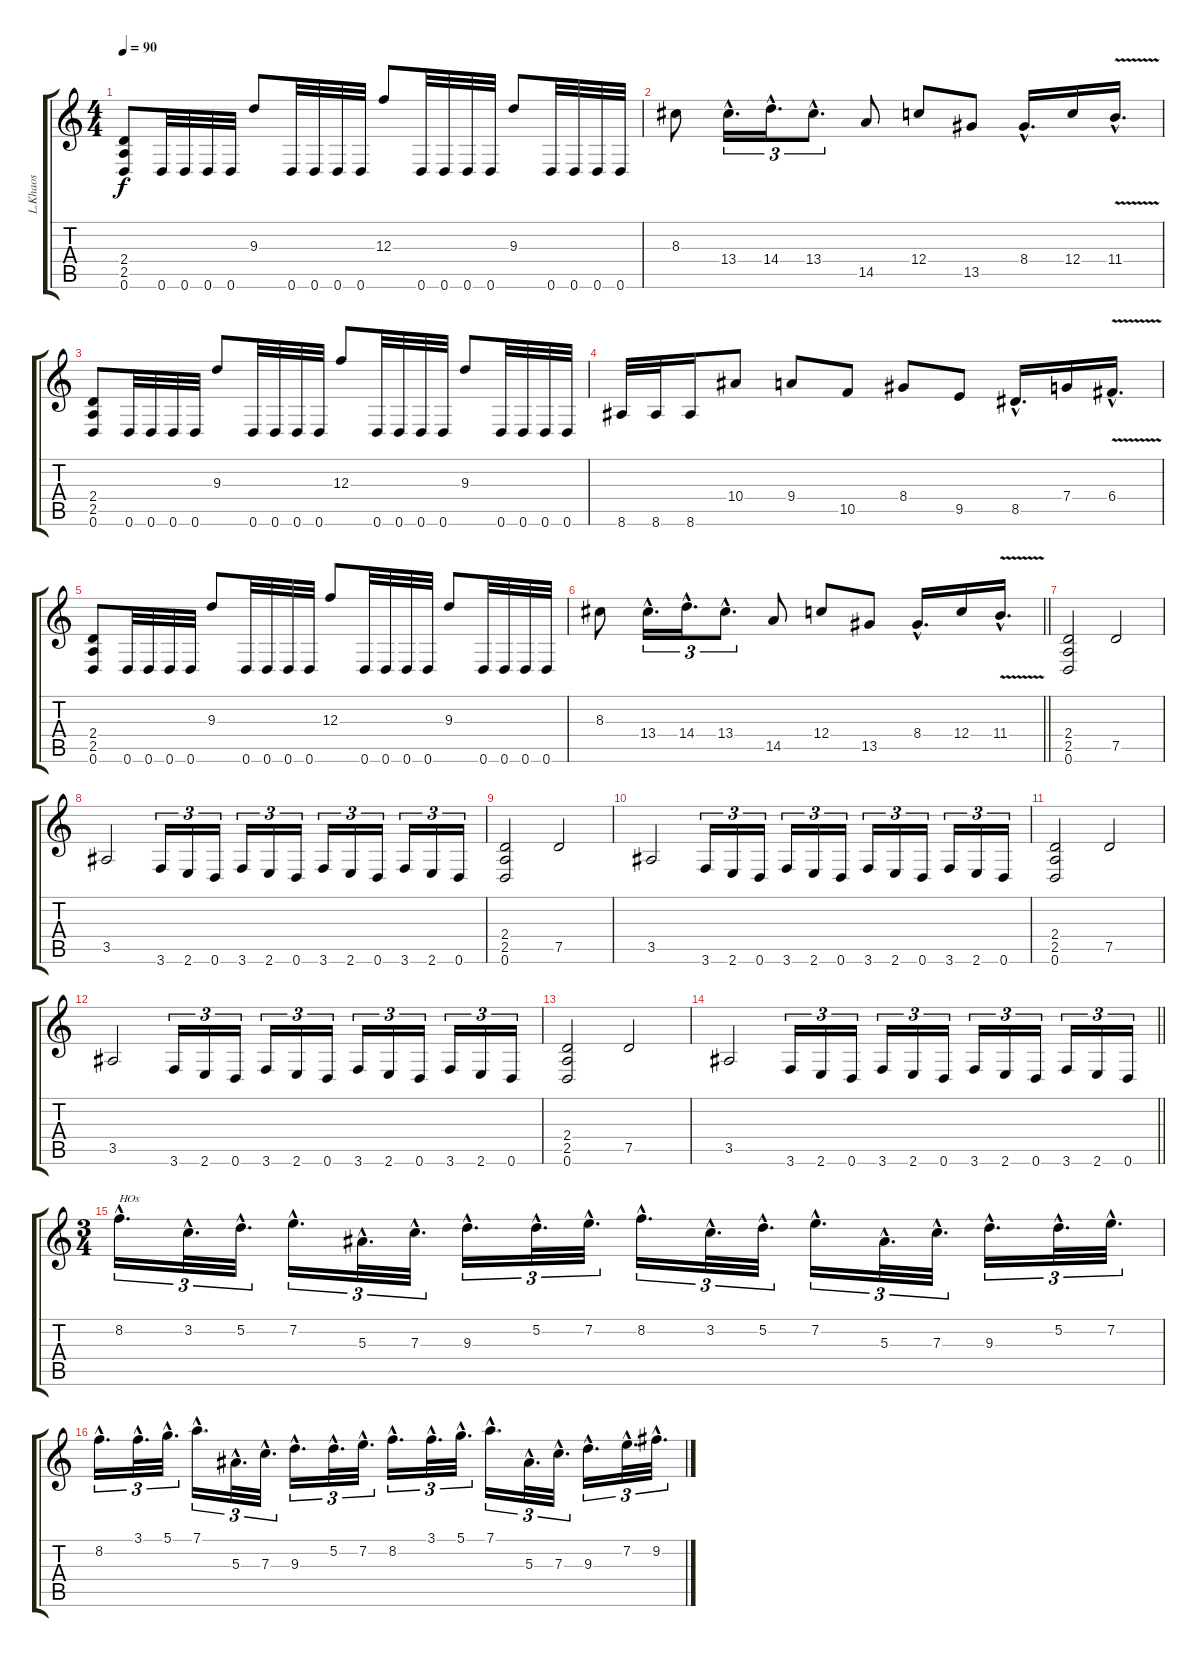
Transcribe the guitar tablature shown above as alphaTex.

\track ("L.Khaos" "L.Khaos") {instrument distortionguitar}
\staff {score tabs}
\tuning (D4 A3 F3 C3 G2 D2) {hide}
\ts (4 4)
\tempo 90
\clef g2
\ks c
(2.4 2.5 0.6).8{dy f} 0.6.32 0.6.32 0.6.32 0.6.32 9.3.8 0.6.32 0.6.32 0.6.32 0.6.32 12.3.8 0.6.32 0.6.32 0.6.32 0.6.32 9.3.8 0.6.32 0.6.32 0.6.32 0.6.32 |
8.3.8 13.4{hac}.16{d tu (3 2)} 14.4{hac}.16{d tu (3 2)} 13.4{hac}.8{d tu (3 2)} 14.5.8 12.4.8 13.5.8 8.4{hac}.16{d} 12.4.16 11.4{v hac}.16{d} |
(2.4 2.5 0.6).8 0.6.32 0.6.32 0.6.32 0.6.32 9.3.8 0.6.32 0.6.32 0.6.32 0.6.32 12.3.8 0.6.32 0.6.32 0.6.32 0.6.32 9.3.8 0.6.32 0.6.32 0.6.32 0.6.32 |
8.6.32 8.6.32 8.6.16 10.4.8 9.4.8 10.5.8 8.4.8 9.5.8 8.5{hac}.16{d} 7.4.16 6.4{v hac}.16{d} |
(2.4 2.5 0.6).8 0.6.32 0.6.32 0.6.32 0.6.32 9.3.8 0.6.32 0.6.32 0.6.32 0.6.32 12.3.8 0.6.32 0.6.32 0.6.32 0.6.32 9.3.8 0.6.32 0.6.32 0.6.32 0.6.32 |
\barLineRight lightlight
8.3.8 13.4{hac}.16{d tu (3 2)} 14.4{hac}.16{d tu (3 2)} 13.4{hac}.8{d tu (3 2)} 14.5.8 12.4.8 13.5.8 8.4{hac}.16{d} 12.4.16 11.4{v hac}.16{d} |
(2.4 2.5 0.6).2 7.5.2 |
3.5.2 3.6.16{tu (3 2)} 2.6.16{tu (3 2)} 0.6.16{tu (3 2)} 3.6.16{tu (3 2)} 2.6.16{tu (3 2)} 0.6.16{tu (3 2)} 3.6.16{tu (3 2)} 2.6.16{tu (3 2)} 0.6.16{tu (3 2)} 3.6.16{tu (3 2)} 2.6.16{tu (3 2)} 0.6.16{tu (3 2)} |
(2.4 2.5 0.6).2 7.5.2 |
3.5.2 3.6.16{tu (3 2)} 2.6.16{tu (3 2)} 0.6.16{tu (3 2)} 3.6.16{tu (3 2)} 2.6.16{tu (3 2)} 0.6.16{tu (3 2)} 3.6.16{tu (3 2)} 2.6.16{tu (3 2)} 0.6.16{tu (3 2)} 3.6.16{tu (3 2)} 2.6.16{tu (3 2)} 0.6.16{tu (3 2)} |
(2.4 2.5 0.6).2 7.5.2 |
3.5.2 3.6.16{tu (3 2)} 2.6.16{tu (3 2)} 0.6.16{tu (3 2)} 3.6.16{tu (3 2)} 2.6.16{tu (3 2)} 0.6.16{tu (3 2)} 3.6.16{tu (3 2)} 2.6.16{tu (3 2)} 0.6.16{tu (3 2)} 3.6.16{tu (3 2)} 2.6.16{tu (3 2)} 0.6.16{tu (3 2)} |
(2.4 2.5 0.6).2 7.5.2 |
\barLineRight lightlight
3.5.2 3.6.16{tu (3 2)} 2.6.16{tu (3 2)} 0.6.16{tu (3 2)} 3.6.16{tu (3 2)} 2.6.16{tu (3 2)} 0.6.16{tu (3 2)} 3.6.16{tu (3 2)} 2.6.16{tu (3 2)} 0.6.16{tu (3 2)} 3.6.16{tu (3 2)} 2.6.16{tu (3 2)} 0.6.16{tu (3 2)} |
\ts (3 4)
8.2{hac}.16{d tu (3 2) txt "HOs" volume 14} 3.2{hac}.32{d tu (3 2)} 5.2{hac}.32{d tu (3 2)} 7.2{hac}.16{d tu (3 2)} 5.3{hac}.32{d tu (3 2)} 7.3{hac}.32{d tu (3 2)} 9.3{hac}.16{d tu (3 2)} 5.2{hac}.32{d tu (3 2)} 7.2{hac}.32{d tu (3 2)} 8.2{hac}.16{d tu (3 2)} 3.2{hac}.32{d tu (3 2)} 5.2{hac}.32{d tu (3 2)} 7.2{hac}.16{d tu (3 2)} 5.3{hac}.32{d tu (3 2)} 7.3{hac}.32{d tu (3 2)} 9.3{hac}.16{d tu (3 2)} 5.2{hac}.32{d tu (3 2)} 7.2{hac}.32{d tu (3 2)} |
8.2{hac}.16{d tu (3 2)} 3.1{hac}.32{d tu (3 2)} 5.1{hac}.32{d tu (3 2)} 7.1{hac}.16{d tu (3 2)} 5.3{hac}.32{d tu (3 2)} 7.3{hac}.32{d tu (3 2)} 9.3{hac}.16{d tu (3 2)} 5.2{hac}.32{d tu (3 2)} 7.2{hac}.32{d tu (3 2)} 8.2{hac}.16{d tu (3 2)} 3.1{hac}.32{d tu (3 2)} 5.1{hac}.32{d tu (3 2)} 7.1{hac}.16{d tu (3 2)} 5.3{hac}.32{d tu (3 2)} 7.3{hac}.32{d tu (3 2)} 9.3{hac}.16{d tu (3 2)} 7.2{hac}.32{d tu (3 2)} 9.2{hac}.32{d tu (3 2)}
